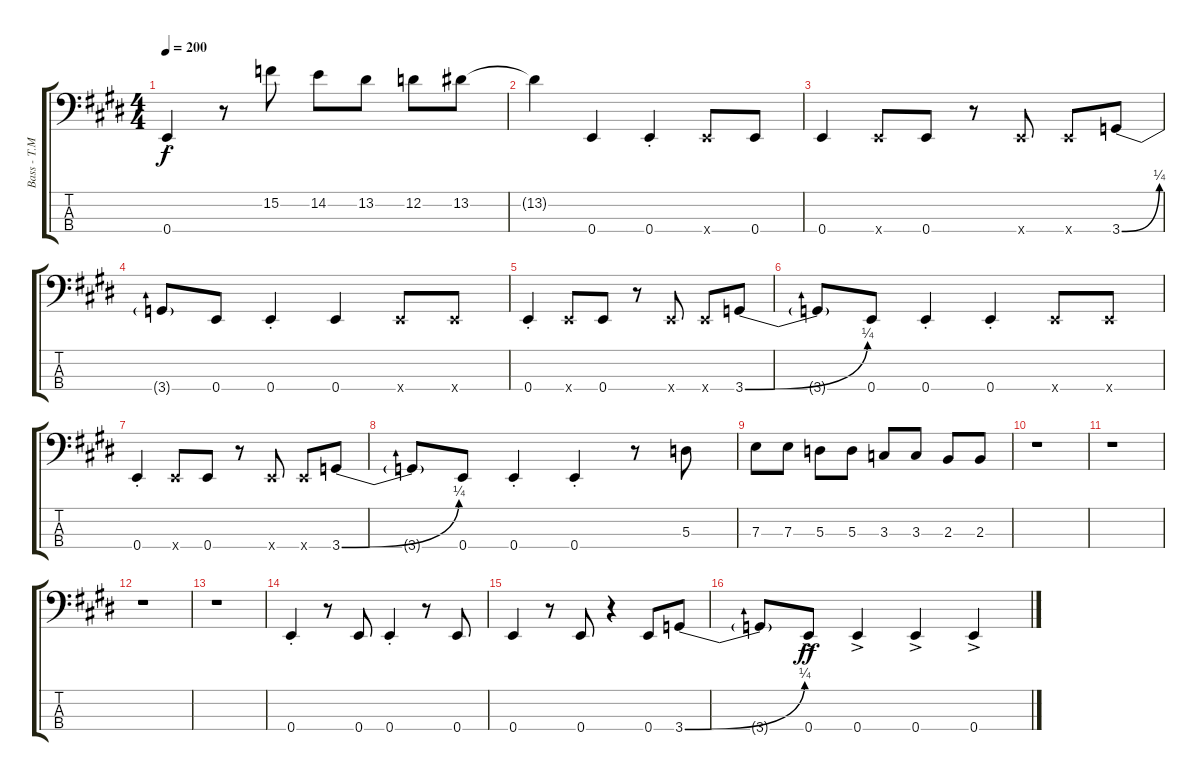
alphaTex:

\track ("Bass - T.M. Stevens" "Bass - T.M") {instrument electricbassfinger}
\staff {score tabs}
\tuning (G2 D2 A1 E1) {hide}
\ts (4 4)
\tempo 200
\clef f4
\ks c#minor
0.4{st}.4{dy f} r.8 15.2.8 14.2.8 13.2.8 12.2.8 13.2.8 |
13.2{t}.4 0.4.4 0.4{st}.4 0.4{x}.8 0.4.8 |
\ks e
0.4.4 0.4{x}.8 0.4.8 r.8 0.4{x}.8 0.4{x}.8 3.4{be (bend 0 0 60 1)}.8 |
\ks c#minor
3.4{t}.8 0.4.8 0.4{st}.4 0.4.4 0.4{x}.8 0.4{x}.8 |
\ks e
0.4{st}.4 0.4{x}.8 0.4.8 r.8 0.4{x}.8 0.4{x}.8 3.4{be (bend 0 0 60 1)}.8 |
\ks c#minor
3.4{t}.8 0.4.8 0.4{st}.4 0.4{st}.4 0.4{x}.8 0.4{x}.8 |
\ks e
0.4{st}.4 0.4{x}.8 0.4.8 r.8 0.4{x}.8 0.4{x}.8 3.4{be (bend 0 0 60 1)}.8 |
\ks c#minor
3.4{t}.8 0.4.8 0.4{st}.4 0.4{st}.4 r.8 5.3.8 |
7.3.8 7.3.8 5.3.8 5.3.8 3.3.8 3.3.8 2.3.8 2.3.8 |
\ks e
r.1 |
\ks c#minor
r.1 |
r.1 |
r.1 |
\ks e
0.4{st}.4 r.8 0.4.8 0.4{st}.4 r.8 0.4.8 |
\ks c#minor
0.4.4 r.8 0.4.8 r.4 0.4.8 3.4{be (bend 0 0 60 1)}.8 |
3.4{t}.8 0.4{ac}.8{dy ff} 0.4{ac}.4 0.4{ac}.4 0.4{ac}.4
